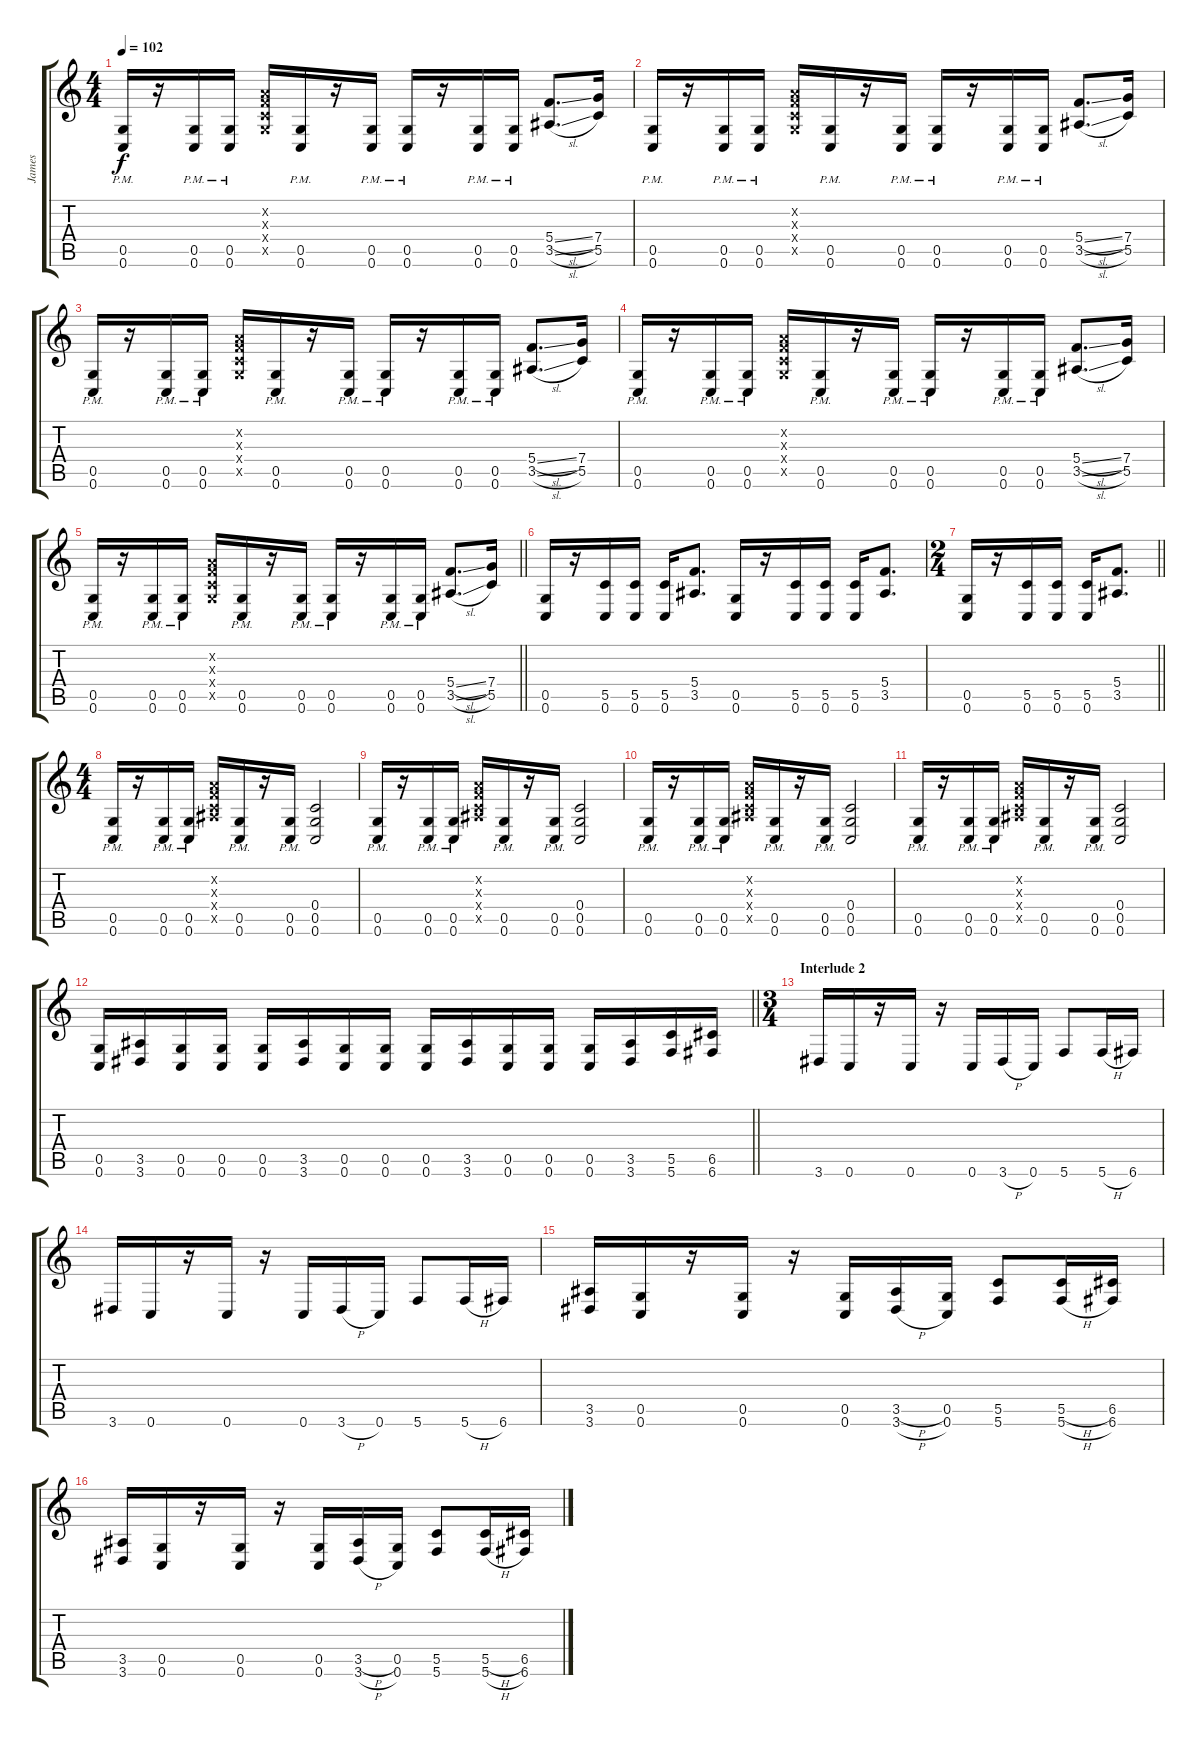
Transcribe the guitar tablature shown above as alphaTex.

\track ("James" "James") {instrument distortionguitar}
\staff {score tabs}
\tuning (D4 A3 F3 C3 G2 C2) {hide}
\ts (4 4)
\tempo 102
\clef g2
\ks c
(0.5{pm} 0.6{pm}).16{dy f} r.16 (0.5{pm} 0.6{pm}).16 (0.5{pm} 0.6{pm}).16 (0.2{x} 0.3{x} 0.4{x} 0.5{x}).16 (0.5{pm} 0.6{pm}).16 r.16 (0.5{pm} 0.6{pm}).16 (0.5{pm} 0.6{pm}).16 r.16 (0.5{pm} 0.6{pm}).16 (0.5{pm} 0.6{pm}).16 (5.4{sl} 3.5{sl}).8{d} (7.4 5.5).16 |
(0.5{pm} 0.6{pm}).16 r.16 (0.5{pm} 0.6{pm}).16 (0.5{pm} 0.6{pm}).16 (0.2{x} 0.3{x} 0.4{x} 0.5{x}).16 (0.5{pm} 0.6{pm}).16 r.16 (0.5{pm} 0.6{pm}).16 (0.5{pm} 0.6{pm}).16 r.16 (0.5{pm} 0.6{pm}).16 (0.5{pm} 0.6{pm}).16 (5.4{sl} 3.5{sl}).8{d} (7.4 5.5).16 |
(0.5{pm} 0.6{pm}).16 r.16 (0.5{pm} 0.6{pm}).16 (0.5{pm} 0.6{pm}).16 (0.2{x} 0.3{x} 0.4{x} 0.5{x}).16 (0.5{pm} 0.6{pm}).16 r.16 (0.5{pm} 0.6{pm}).16 (0.5{pm} 0.6{pm}).16 r.16 (0.5{pm} 0.6{pm}).16 (0.5{pm} 0.6{pm}).16 (5.4{sl} 3.5{sl}).8{d} (7.4 5.5).16 |
(0.5{pm} 0.6{pm}).16 r.16 (0.5{pm} 0.6{pm}).16 (0.5{pm} 0.6{pm}).16 (0.2{x} 0.3{x} 0.4{x} 0.5{x}).16 (0.5{pm} 0.6{pm}).16 r.16 (0.5{pm} 0.6{pm}).16 (0.5{pm} 0.6{pm}).16 r.16 (0.5{pm} 0.6{pm}).16 (0.5{pm} 0.6{pm}).16 (5.4{sl} 3.5{sl}).8{d} (7.4 5.5).16 |
\barLineRight lightlight
(0.5{pm} 0.6{pm}).16 r.16 (0.5{pm} 0.6{pm}).16 (0.5{pm} 0.6{pm}).16 (0.2{x} 0.3{x} 0.4{x} 0.5{x}).16 (0.5{pm} 0.6{pm}).16 r.16 (0.5{pm} 0.6{pm}).16 (0.5{pm} 0.6{pm}).16 r.16 (0.5{pm} 0.6{pm}).16 (0.5{pm} 0.6{pm}).16 (5.4{sl} 3.5{sl}).8{d} (7.4 5.5).16 |
\section ("" "")
(0.5 0.6).16 r.16 (5.5 0.6).16 (5.5 0.6).16 (5.5 0.6).16 (5.4 3.5).8{d} (0.5 0.6).16 r.16 (5.5 0.6).16 (5.5 0.6).16 (5.5 0.6).16 (5.4 3.5).8{d} |
\ts (2 4)
\barLineRight lightlight
(0.5 0.6).16 r.16 (5.5 0.6).16 (5.5 0.6).16 (5.5 0.6).16 (5.4 3.5).8{d} |
\ts (4 4)
\section ("" "")
(0.5{pm} 0.6{pm}).16 r.16 (0.5{pm} 0.6{pm}).16 (0.5{pm} 0.6{pm}).16 (0.2{x} 0.3{x} 0.4{x} 3.5{x}).16 (0.5{pm} 0.6{pm}).16 r.16 (0.5{pm} 0.6{pm}).16 (0.4 0.5 0.6).2 |
(0.5{pm} 0.6{pm}).16 r.16 (0.5{pm} 0.6{pm}).16 (0.5{pm} 0.6{pm}).16 (0.2{x} 0.3{x} 0.4{x} 3.5{x}).16 (0.5{pm} 0.6{pm}).16 r.16 (0.5{pm} 0.6{pm}).16 (0.4 0.5 0.6).2 |
(0.5{pm} 0.6{pm}).16 r.16 (0.5{pm} 0.6{pm}).16 (0.5{pm} 0.6{pm}).16 (0.2{x} 0.3{x} 0.4{x} 3.5{x}).16 (0.5{pm} 0.6{pm}).16 r.16 (0.5{pm} 0.6{pm}).16 (0.4 0.5 0.6).2 |
(0.5{pm} 0.6{pm}).16 r.16 (0.5{pm} 0.6{pm}).16 (0.5{pm} 0.6{pm}).16 (0.2{x} 0.3{x} 0.4{x} 3.5{x}).16 (0.5{pm} 0.6{pm}).16 r.16 (0.5{pm} 0.6{pm}).16 (0.4 0.5 0.6).2 |
\barLineRight lightlight
(0.5 0.6).16 (3.5 3.6).16 (0.5 0.6).16 (0.5 0.6).16 (0.5 0.6).16 (3.5 3.6).16 (0.5 0.6).16 (0.5 0.6).16 (0.5 0.6).16 (3.5 3.6).16 (0.5 0.6).16 (0.5 0.6).16 (0.5 0.6).16 (3.5 3.6).16 (5.5 5.6).16 (6.5 6.6).16 |
\ts (3 4)
\section ("" "Interlude 2")
3.6.16 0.6.16 r.16 0.6.16 r.16 0.6.16 3.6{h}.16 0.6.16 5.6.8 5.6{h}.16 6.6.16 |
3.6.16 0.6.16 r.16 0.6.16 r.16 0.6.16 3.6{h}.16 0.6.16 5.6.8 5.6{h}.16 6.6.16 |
(3.5 3.6).16 (0.5 0.6).16 r.16 (0.5 0.6).16 r.16 (0.5 0.6).16 (3.5{h} 3.6{h}).16 (0.5 0.6).16 (5.5 5.6).8 (5.5{h} 5.6{h}).16 (6.5 6.6).16 |
(3.5 3.6).16 (0.5 0.6).16 r.16 (0.5 0.6).16 r.16 (0.5 0.6).16 (3.5{h} 3.6{h}).16 (0.5 0.6).16 (5.5 5.6).8 (5.5{h} 5.6{h}).16 (6.5 6.6).16
